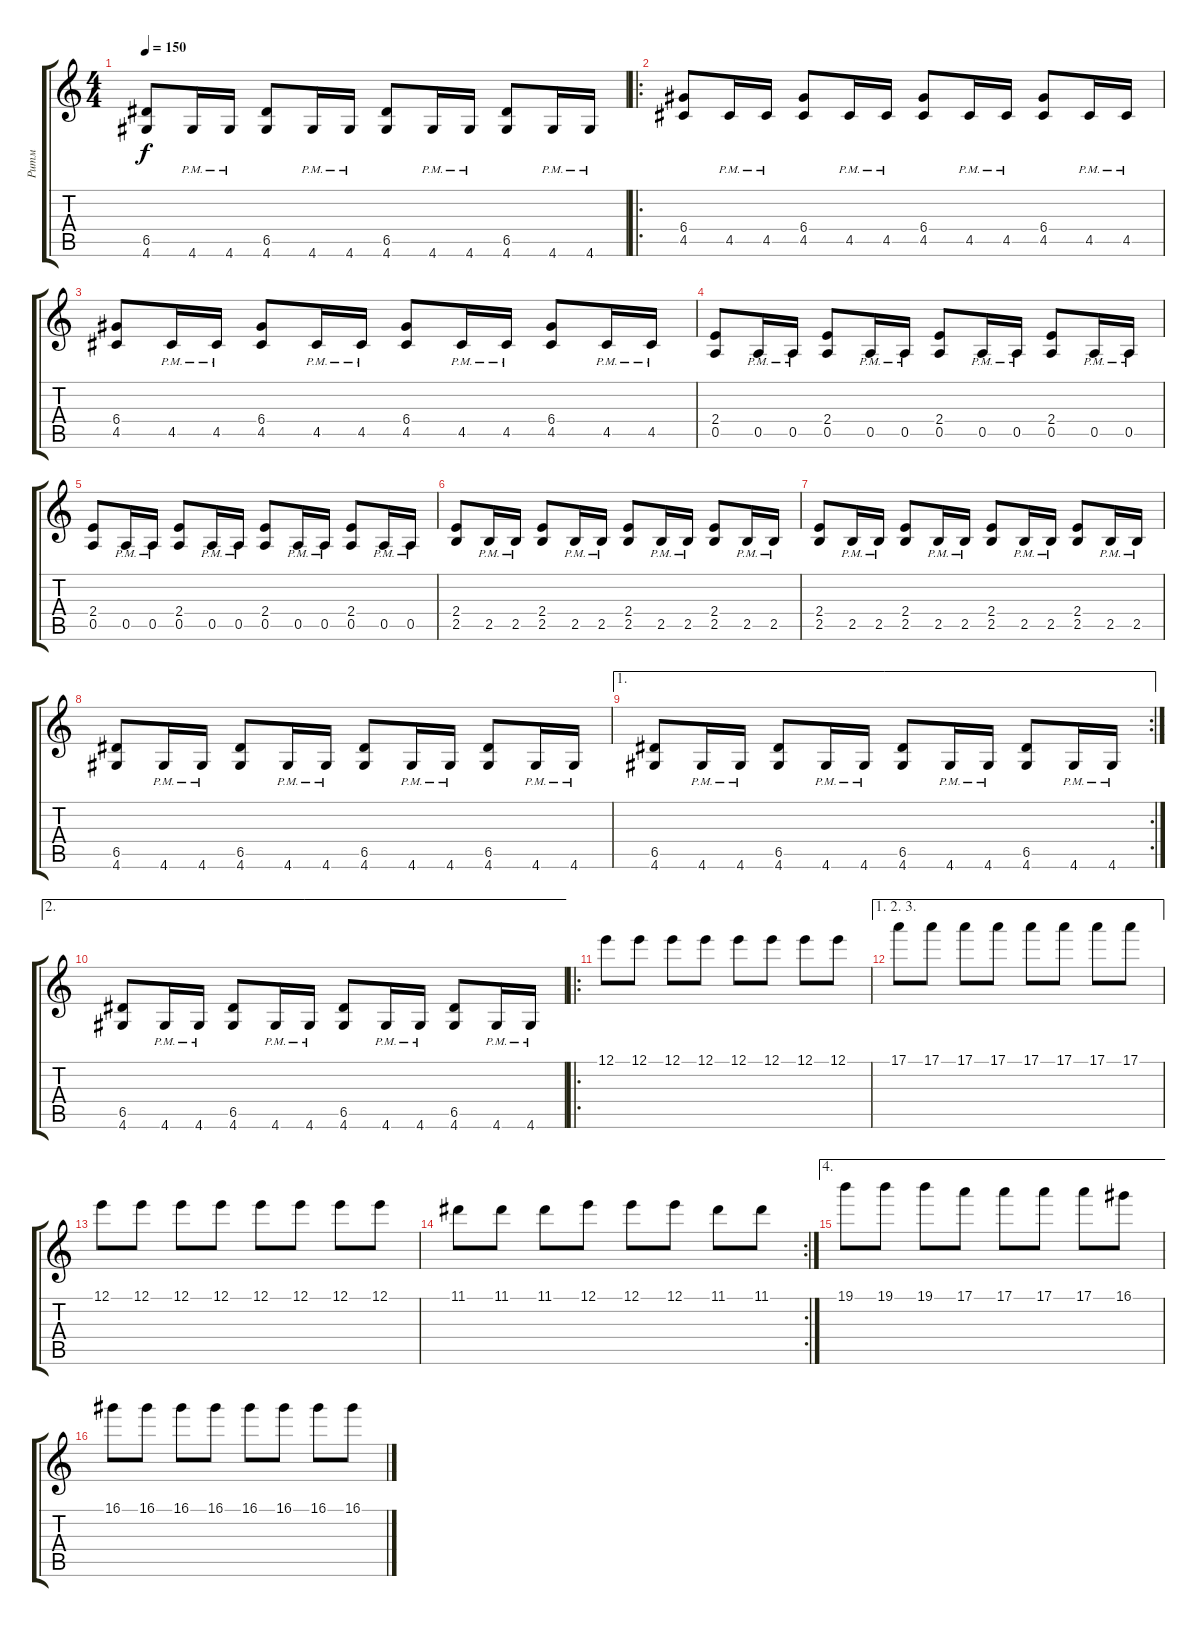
\track ("Ритм" "Ритм") {instrument distortionguitar}
\staff {score tabs}
\tuning (E4 B3 G3 D3 A2 E2) {hide}
\ts (4 4)
\tempo 150
\clef g2
\ks c
(6.5 4.6).8{dy f} 4.6{pm}.16 4.6{pm}.16 (6.5 4.6).8 4.6{pm}.16 4.6{pm}.16 (6.5 4.6).8 4.6{pm}.16 4.6{pm}.16 (6.5 4.6).8 4.6{pm}.16 4.6{pm}.16 |
\ro
(6.4 4.5).8{volume 10} 4.5{pm}.16 4.5{pm}.16 (6.4 4.5).8 4.5{pm}.16 4.5{pm}.16 (6.4 4.5).8 4.5{pm}.16 4.5{pm}.16 (6.4 4.5).8 4.5{pm}.16 4.5{pm}.16 |
(6.4 4.5).8 4.5{pm}.16 4.5{pm}.16 (6.4 4.5).8 4.5{pm}.16 4.5{pm}.16 (6.4 4.5).8 4.5{pm}.16 4.5{pm}.16 (6.4 4.5).8 4.5{pm}.16 4.5{pm}.16 |
(2.4 0.5).8 0.5{pm}.16 0.5{pm}.16 (2.4 0.5).8 0.5{pm}.16 0.5{pm}.16 (2.4 0.5).8 0.5{pm}.16 0.5{pm}.16 (2.4 0.5).8 0.5{pm}.16 0.5{pm}.16 |
(2.4 0.5).8 0.5{pm}.16 0.5{pm}.16 (2.4 0.5).8 0.5{pm}.16 0.5{pm}.16 (2.4 0.5).8 0.5{pm}.16 0.5{pm}.16 (2.4 0.5).8 0.5{pm}.16 0.5{pm}.16 |
(2.4 2.5).8 2.5{pm}.16 2.5{pm}.16 (2.4 2.5).8 2.5{pm}.16 2.5{pm}.16 (2.4 2.5).8 2.5{pm}.16 2.5{pm}.16 (2.4 2.5).8 2.5{pm}.16 2.5{pm}.16 |
(2.4 2.5).8 2.5{pm}.16 2.5{pm}.16 (2.4 2.5).8 2.5{pm}.16 2.5{pm}.16 (2.4 2.5).8 2.5{pm}.16 2.5{pm}.16 (2.4 2.5).8 2.5{pm}.16 2.5{pm}.16 |
(6.5 4.6).8 4.6{pm}.16 4.6{pm}.16 (6.5 4.6).8 4.6{pm}.16 4.6{pm}.16 (6.5 4.6).8 4.6{pm}.16 4.6{pm}.16 (6.5 4.6).8 4.6{pm}.16 4.6{pm}.16 |
\ae 1
\rc 2
(6.5 4.6).8 4.6{pm}.16 4.6{pm}.16 (6.5 4.6).8 4.6{pm}.16 4.6{pm}.16 (6.5 4.6).8 4.6{pm}.16 4.6{pm}.16 (6.5 4.6).8 4.6{pm}.16 4.6{pm}.16 |
\ae 2
(6.5 4.6).8 4.6{pm}.16 4.6{pm}.16 (6.5 4.6).8 4.6{pm}.16 4.6{pm}.16 (6.5 4.6).8 4.6{pm}.16 4.6{pm}.16 (6.5 4.6).8 4.6{pm}.16 4.6{pm}.16 |
\ro
12.1.8 12.1.8 12.1.8 12.1.8 12.1.8 12.1.8 12.1.8 12.1.8 |
\ae (1 2 3)
17.1.8 17.1.8 17.1.8 17.1.8 17.1.8 17.1.8 17.1.8 17.1.8 |
12.1.8 12.1.8 12.1.8 12.1.8 12.1.8 12.1.8 12.1.8 12.1.8 |
\rc 2
11.1.8 11.1.8 11.1.8 12.1.8 12.1.8 12.1.8 11.1.8 11.1.8 |
\ae 4
19.1.8 19.1.8 19.1.8 17.1.8 17.1.8 17.1.8 17.1.8 16.1.8 |
16.1.8 16.1.8 16.1.8 16.1.8 16.1.8 16.1.8 16.1.8 16.1.8
